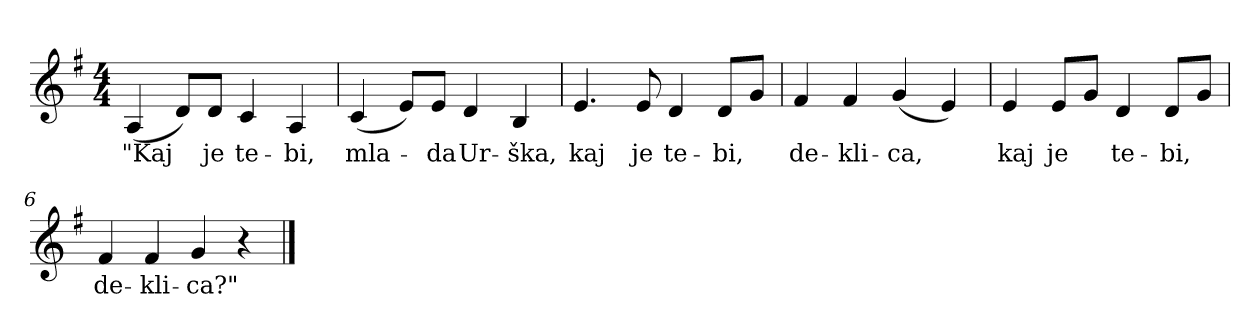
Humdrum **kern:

**kern	**text
*part1	*part1
*staff1	*staff1
*clefG2	*
*k[f#]	*
*G:	*
*M4/4	*
=1	=1
!	!LO:LY:b
(<4A/	"Kaj
8d/L)	.
!	!LO:LY:b
8d/J	je
!	!LO:LY:b
4c/	te-
!	!LO:LY:b
4A/	-bi,
=2	=2
!	!LO:LY:b
(<4c/	mla-
8e/L)	.
!	!LO:LY:b
8e/J	-da
!	!LO:LY:b
4d/	Ur-
!	!LO:LY:b
4B/	-ška,
=3	=3
!	!LO:LY:b
4.e/	kaj
!	!LO:LY:b
8e/	je
!	!LO:LY:b
4d/	te-
!	!LO:LY:b
8d/L	-bi,
8g/J	.
!!LO:LB:g=z
=4	=4
!	!LO:LY:b
4f#/	de-
!	!LO:LY:b
4f#/	-kli-
!	!LO:LY:b
(<4g/	-ca,
4e/)	.
=5	=5
!	!LO:LY:b
4e/	kaj
!	!LO:LY:b
8e/L	je
8g/J	.
!	!LO:LY:b
4d/	te-
!	!LO:LY:b
8d/L	-bi,
8g/J	.
=6	=6
!	!LO:LY:b
4f#/	de-
!	!LO:LY:b
4f#/	-kli-
!	!LO:LY:b
4g/	-ca?"
4r	.
==	==
*-	*-
